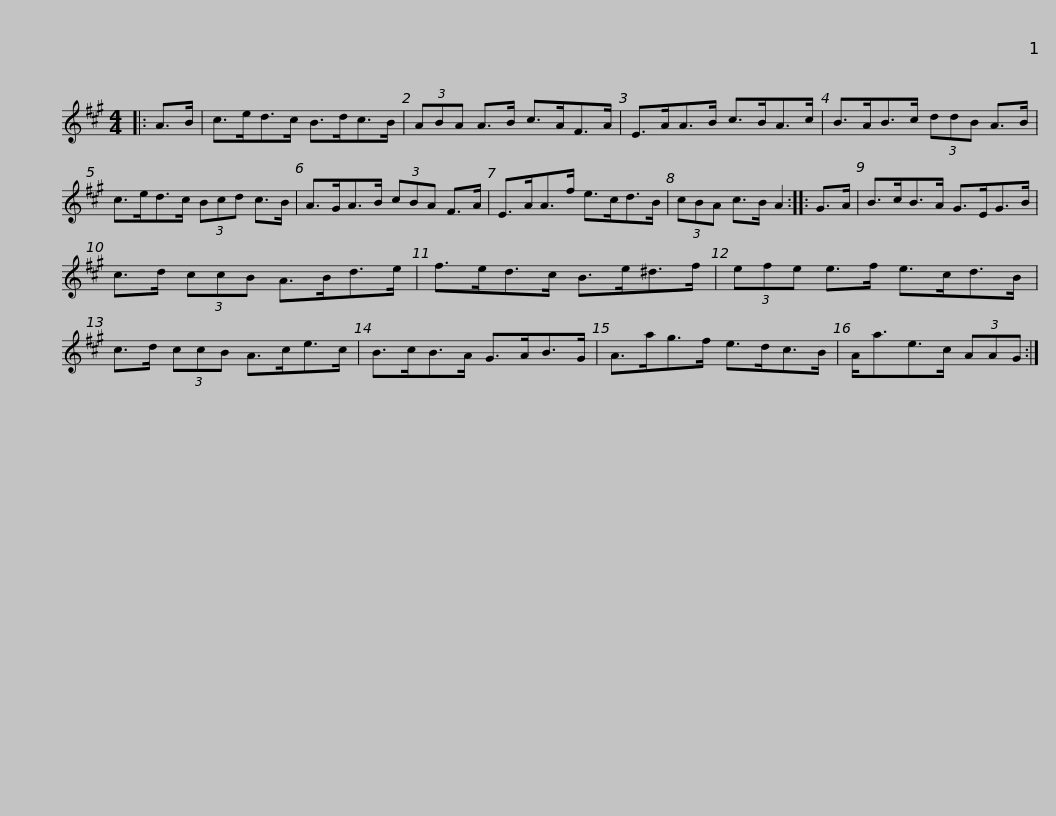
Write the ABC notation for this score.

X:1
L:1/8
M:4/4
I:linebreak $
K:A
V:1 treble
V:1
|: A>B | c>ed>c B>dc>B | (3ABA A>B c>AF>A | E>AA>B c>BA>c | B>AB>c (3ddB A>B |$ %5
 c>ed>c (3Bcd c>B | A>GA>B (3cBA F>A | E>AA>f e>cd>B | (3cBA c>B A2 :: G>A |$ %10
 B>cB>A G>EG>B | c>d (3ccB A>Bd>e | f>ed>c B>e^d>f | (3efe e>f e>cd>B |$ c>d (3ccB A>ce>c | %15
 B>cB>A G>AB>G | A>ag>f e>dc>B | A<ae>c (3AAG :| %18
